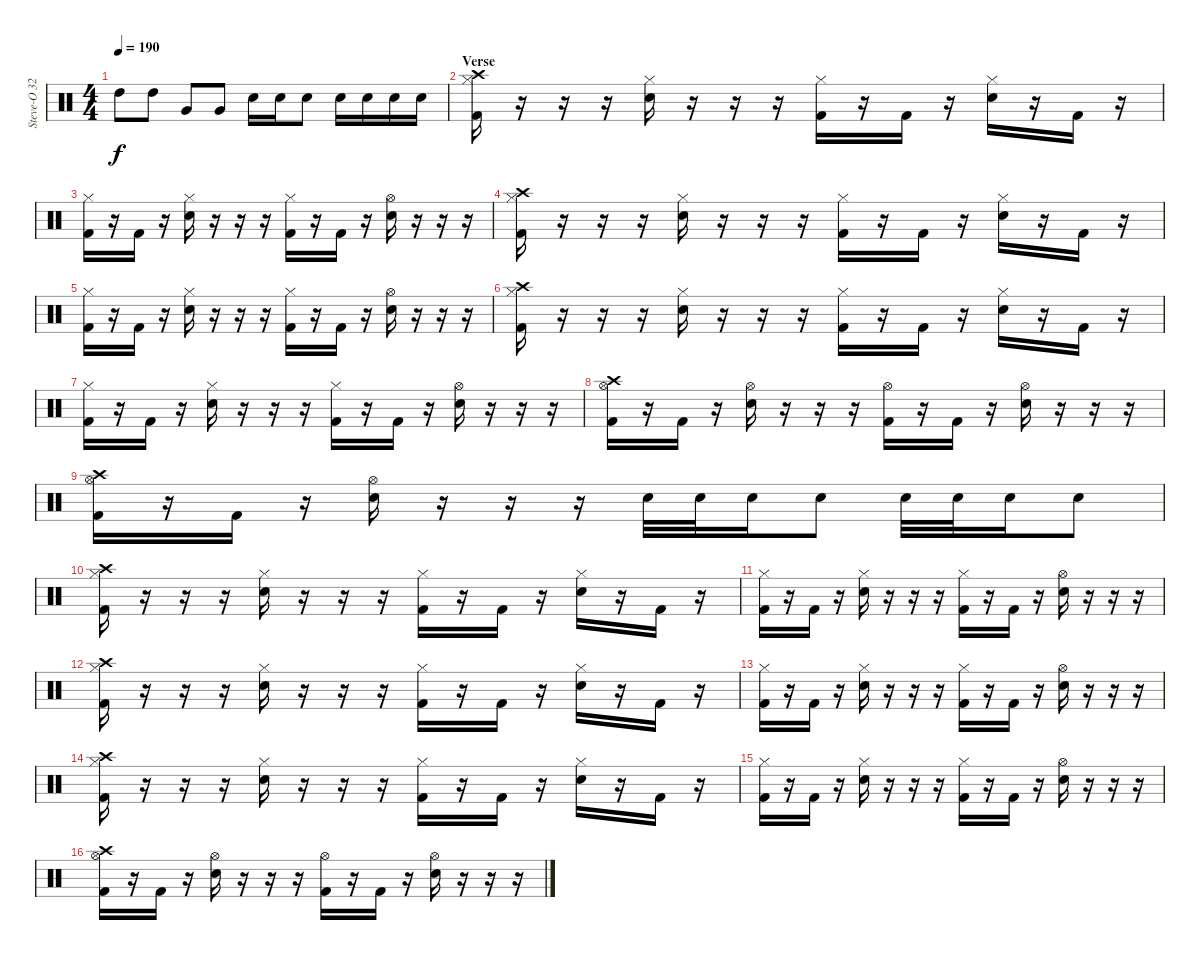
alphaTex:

\track ("Steve-O 32" "Steve-O 32") {instrument percussion}
\staff {score}
\articulation defaults
\ts (4 4)
\tempo 190
\clef neutral
\ks c "High Tom (hit)".8{dy f} "High Tom (hit)".8 "Very Low Tom (hit)".8 "Very Low Tom (hit)".8 "Snare (hit) 2".16 "Snare (hit) 2".16 "Snare (hit) 2".8 "Snare (hit) 2".16 "Snare (hit) 2".16 "Snare (hit) 2".16 "Snare (hit) 2".16
|
\section ("" "Verse")
("Hi-Hat (closed)" "Kick (hit) 2" "Crash high (hit)").16 r.16 r.16 r.16 ("Hi-Hat (closed)" "Snare (hit) 2").16 r.16 r.16 r.16 ("Hi-Hat (closed)" "Kick (hit) 2").16 r.16 "Kick (hit) 2".16 r.16 ("Hi-Hat (closed)" "Snare (hit) 2").16 r.16 "Kick (hit) 2".16 r.16 |
("Hi-Hat (closed)" "Kick (hit) 2").16 r.16 "Kick (hit) 2".16 r.16 ("Hi-Hat (closed)" "Snare (hit) 2").16 r.16 r.16 r.16 ("Hi-Hat (closed)" "Kick (hit) 2").16 r.16 "Kick (hit) 2".16 r.16 ("Hi-Hat (open)" "Snare (hit) 2").16 r.16 r.16 r.16 |
("Hi-Hat (closed)" "Kick (hit) 2" "Crash high (hit)").16 r.16 r.16 r.16 ("Hi-Hat (closed)" "Snare (hit) 2").16 r.16 r.16 r.16 ("Hi-Hat (closed)" "Kick (hit) 2").16 r.16 "Kick (hit) 2".16 r.16 ("Hi-Hat (closed)" "Snare (hit) 2").16 r.16 "Kick (hit) 2".16 r.16 |
("Hi-Hat (closed)" "Kick (hit) 2").16 r.16 "Kick (hit) 2".16 r.16 ("Hi-Hat (closed)" "Snare (hit) 2").16 r.16 r.16 r.16 ("Hi-Hat (closed)" "Kick (hit) 2").16 r.16 "Kick (hit) 2".16 r.16 ("Hi-Hat (open)" "Snare (hit) 2").16 r.16 r.16 r.16 |
("Hi-Hat (closed)" "Kick (hit) 2" "Crash high (hit)").16 r.16 r.16 r.16 ("Hi-Hat (closed)" "Snare (hit) 2").16 r.16 r.16 r.16 ("Hi-Hat (closed)" "Kick (hit) 2").16 r.16 "Kick (hit) 2".16 r.16 ("Hi-Hat (closed)" "Snare (hit) 2").16 r.16 "Kick (hit) 2".16 r.16 |
("Hi-Hat (closed)" "Kick (hit) 2").16 r.16 "Kick (hit) 2".16 r.16 ("Hi-Hat (closed)" "Snare (hit) 2").16 r.16 r.16 r.16 ("Hi-Hat (closed)" "Kick (hit) 2").16 r.16 "Kick (hit) 2".16 r.16 ("Hi-Hat (open)" "Snare (hit) 2").16 r.16 r.16 r.16 |
("Hi-Hat (open)" "Kick (hit) 2" "Crash high (hit)").16 r.16 "Kick (hit) 2".16 r.16 ("Hi-Hat (open)" "Snare (hit) 2").16 r.16 r.16 r.16 ("Hi-Hat (open)" "Kick (hit) 2").16 r.16 "Kick (hit) 2".16 r.16 ("Hi-Hat (open)" "Snare (hit) 2").16 r.16 r.16 r.16 |
("Hi-Hat (open)" "Kick (hit) 2" "Crash high (hit)").16 r.16 "Kick (hit) 2".16 r.16 ("Hi-Hat (open)" "Snare (hit) 2").16 r.16 r.16 r.16 "Snare (hit) 2".32 "Snare (hit) 2".32 "Snare (hit) 2".16 "Snare (hit) 2".8 "Snare (hit) 2".32 "Snare (hit) 2".32 "Snare (hit) 2".16 "Snare (hit) 2".8 |
("Hi-Hat (closed)" "Kick (hit) 2" "Crash high (hit)").16 r.16 r.16 r.16 ("Hi-Hat (closed)" "Snare (hit) 2").16 r.16 r.16 r.16 ("Hi-Hat (closed)" "Kick (hit) 2").16 r.16 "Kick (hit) 2".16 r.16 ("Hi-Hat (closed)" "Snare (hit) 2").16 r.16 "Kick (hit) 2".16 r.16 |
("Hi-Hat (closed)" "Kick (hit) 2").16 r.16 "Kick (hit) 2".16 r.16 ("Hi-Hat (closed)" "Snare (hit) 2").16 r.16 r.16 r.16 ("Hi-Hat (closed)" "Kick (hit) 2").16 r.16 "Kick (hit) 2".16 r.16 ("Hi-Hat (open)" "Snare (hit) 2").16 r.16 r.16 r.16 |
("Hi-Hat (closed)" "Kick (hit) 2" "Crash high (hit)").16 r.16 r.16 r.16 ("Hi-Hat (closed)" "Snare (hit) 2").16 r.16 r.16 r.16 ("Hi-Hat (closed)" "Kick (hit) 2").16 r.16 "Kick (hit) 2".16 r.16 ("Hi-Hat (closed)" "Snare (hit) 2").16 r.16 "Kick (hit) 2".16 r.16 |
("Hi-Hat (closed)" "Kick (hit) 2").16 r.16 "Kick (hit) 2".16 r.16 ("Hi-Hat (closed)" "Snare (hit) 2").16 r.16 r.16 r.16 ("Hi-Hat (closed)" "Kick (hit) 2").16 r.16 "Kick (hit) 2".16 r.16 ("Hi-Hat (open)" "Snare (hit) 2").16 r.16 r.16 r.16 |
("Hi-Hat (closed)" "Kick (hit) 2" "Crash high (hit)").16 r.16 r.16 r.16 ("Hi-Hat (closed)" "Snare (hit) 2").16 r.16 r.16 r.16 ("Hi-Hat (closed)" "Kick (hit) 2").16 r.16 "Kick (hit) 2".16 r.16 ("Hi-Hat (closed)" "Snare (hit) 2").16 r.16 "Kick (hit) 2".16 r.16 |
("Hi-Hat (closed)" "Kick (hit) 2").16 r.16 "Kick (hit) 2".16 r.16 ("Hi-Hat (closed)" "Snare (hit) 2").16 r.16 r.16 r.16 ("Hi-Hat (closed)" "Kick (hit) 2").16 r.16 "Kick (hit) 2".16 r.16 ("Hi-Hat (open)" "Snare (hit) 2").16 r.16 r.16 r.16 |
("Hi-Hat (open)" "Kick (hit) 2" "Crash high (hit)").16 r.16 "Kick (hit) 2".16 r.16 ("Hi-Hat (open)" "Snare (hit) 2").16 r.16 r.16 r.16 ("Hi-Hat (open)" "Kick (hit) 2").16 r.16 "Kick (hit) 2".16 r.16 ("Hi-Hat (open)" "Snare (hit) 2").16 r.16 r.16 r.16
